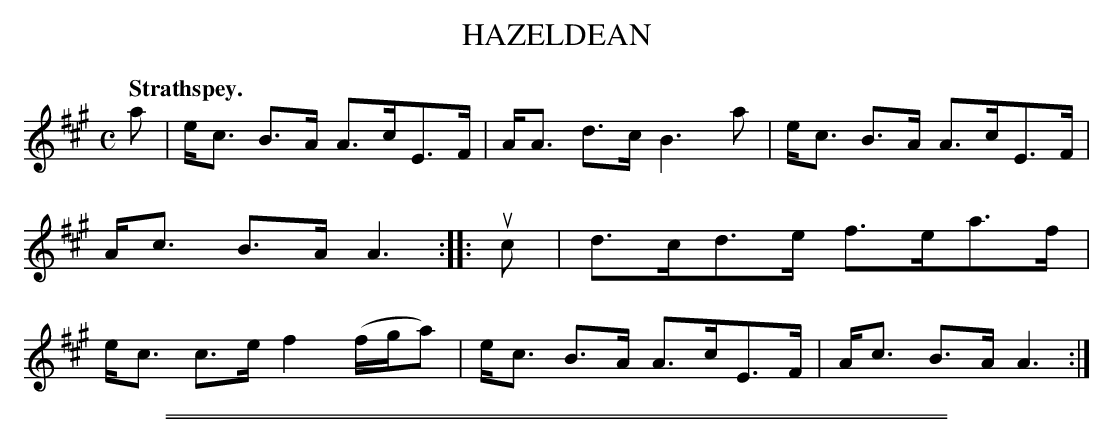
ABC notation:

X:1
T: HAZELDEAN
Q:"Strathspey."
M: C
L: 1/16
K: A
a2 |\
ec3 B3A A3cE3F | AA3 d3c B6 a2 |\
ec3 B3A A3cE3F | Ac3 B3A A6 ::\
uc2 |\
d3cd3e f3ea3f | ec3 c3e f4 (fga2) |\
ec3 B3A A3cE3F | Ac3 B3A A6 :|
